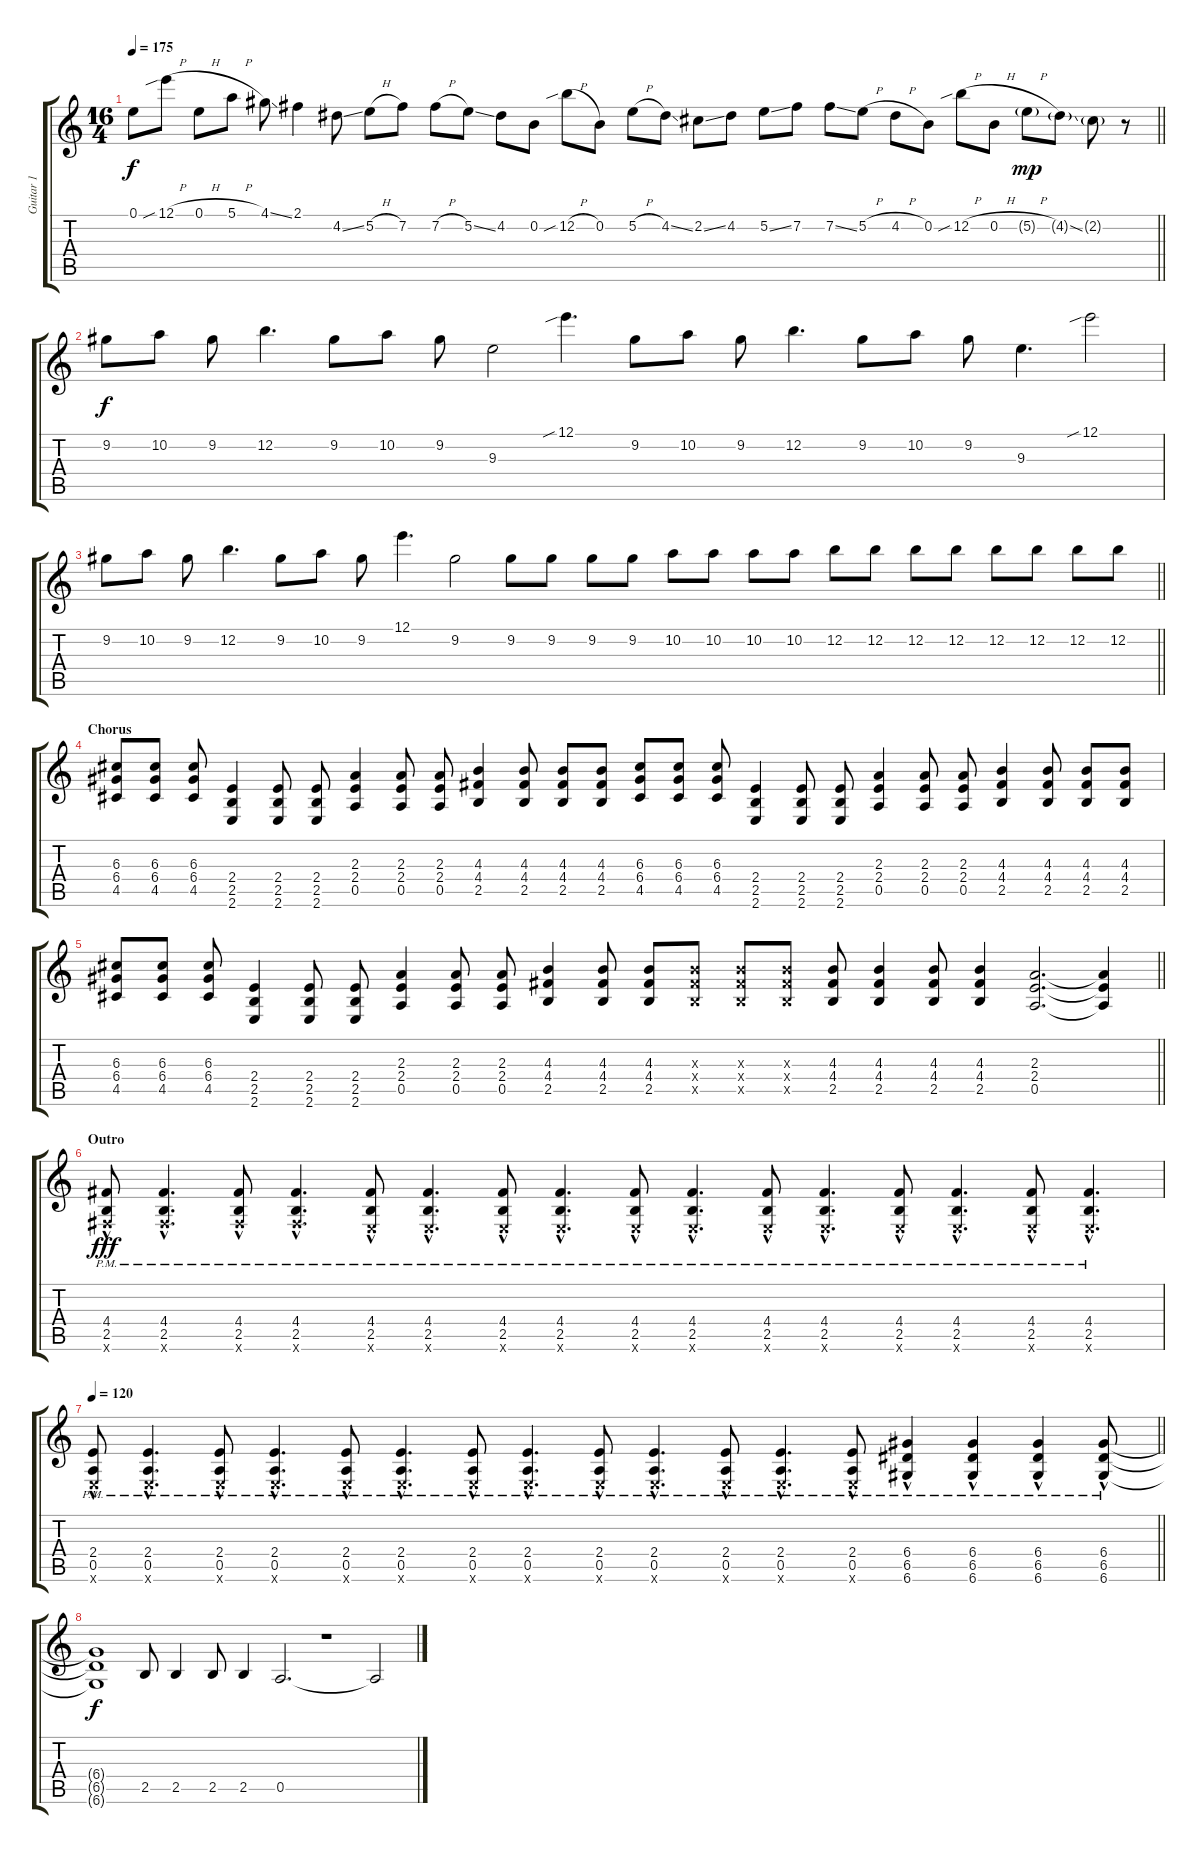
\track ("Guitar 1" "Guitar 1") {instrument distortionguitar}
\staff {score tabs}
\tuning (E4 B3 G3 D3 A2 D2) {hide}
\ts (16 4)
\tempo 175
\clef g2
\barLineRight lightlight
\ks c
0.1.8{dy f} 12.1{sib h}.8 0.1{h}.8 5.1{h}.8 4.1{ss}.8 2.1.4 4.2{ss}.8 5.2{h}.8 7.2.8 7.2{h}.8 5.2{ss}.8 4.2.8 0.2.8 12.2{sib h}.8 0.2.8 5.2{h}.8 4.2{ss}.8 2.2{ss}.8 4.2.8 5.2{ss}.8 7.2.8 7.2{ss}.8 5.2{h}.8 4.2{h}.8 0.2.8 12.2{sib h}.8 0.2{h}.8 5.2{h g}.8{dy mp} 4.2{ss g}.8 2.2{g}.8 r.8 |
9.2.8{dy f} 10.2.8 9.2.8 12.2.4{d} 9.2.8 10.2.8 9.2.8 9.3.2 12.1{sib}.4{d} 9.2.8 10.2.8 9.2.8 12.2.4{d} 9.2.8 10.2.8 9.2.8 9.3.4{d} 12.1{sib}.2 |
\barLineRight lightlight
9.2.8 10.2.8 9.2.8 12.2.4{d} 9.2.8 10.2.8 9.2.8 12.1.4{d} 9.2.2 9.2.8 9.2.8 9.2.8 9.2.8 10.2.8 10.2.8 10.2.8 10.2.8 12.2.8 12.2.8 12.2.8 12.2.8 12.2.8 12.2.8 12.2.8 12.2.8 |
\section ("" "Chorus")
(6.3 6.4 4.5).8 (6.3 6.4 4.5).8 (6.3 6.4 4.5).8 (2.4 2.5 2.6).4 (2.4 2.5 2.6).8 (2.4 2.5 2.6).8 (2.3 2.4 0.5).4 (2.3 2.4 0.5).8 (2.3 2.4 0.5).8 (4.3 4.4 2.5).4 (4.3 4.4 2.5).8 (4.3 4.4 2.5).8 (4.3 4.4 2.5).8 (6.3 6.4 4.5).8 (6.3 6.4 4.5).8 (6.3 6.4 4.5).8 (2.4 2.5 2.6).4 (2.4 2.5 2.6).8 (2.4 2.5 2.6).8 (2.3 2.4 0.5).4 (2.3 2.4 0.5).8 (2.3 2.4 0.5).8 (4.3 4.4 2.5).4 (4.3 4.4 2.5).8 (4.3 4.4 2.5).8 (4.3 4.4 2.5).8 |
\barLineRight lightlight
(6.3 6.4 4.5).8 (6.3 6.4 4.5).8 (6.3 6.4 4.5).8 (2.4 2.5 2.6).4 (2.4 2.5 2.6).8 (2.4 2.5 2.6).8 (2.3 2.4 0.5).4 (2.3 2.4 0.5).8 (2.3 2.4 0.5).8 (4.3 4.4 2.5).4 (4.3 4.4 2.5).8 (4.3 4.4 2.5).8 (4.3{x} 4.4{x} 2.5{x}).8 (4.3{x} 4.4{x} 2.5{x}).8 (4.3{x} 4.4{x} 2.5{x}).8 (4.3 4.4 2.5).8 (4.3 4.4 2.5).4 (4.3 4.4 2.5).8 (4.3 4.4 2.5).4 (2.3 2.4 0.5).2{d} (2.3{t} 2.4{t} 0.5{t}).4 |
\section ("" "Outro")
(4.4{hac pm} 2.5{hac pm} 4.6{x}).8{dy fff} (4.4{hac pm} 2.5{hac pm} 4.6{x}).4{d} (4.4{hac pm} 2.5{hac pm} 4.6{x}).8 (4.4{hac pm} 2.5{hac pm} 4.6{x}).4{d} (4.4{hac pm} 2.5{hac pm} 2.6{x}).8 (4.4{hac pm} 2.5{hac pm} 2.6{x}).4{d} (4.4{hac pm} 2.5{hac pm} 2.6{x}).8 (4.4{hac pm} 2.5{hac pm} 2.6{x}).4{d} (4.4{hac pm} 2.5{hac pm} 2.6{x}).8 (4.4{hac pm} 2.5{hac pm} 2.6{x}).4{d} (4.4{hac pm} 2.5{hac pm} 2.6{x}).8 (4.4{hac pm} 2.5{hac pm} 2.6{x}).4{d} (4.4{hac pm} 2.5{hac pm} 2.6{x}).8 (4.4{hac pm} 2.5{hac pm} 2.6{x}).4{d} (4.4{hac pm} 2.5{hac pm} 2.6{x}).8 (4.4{hac pm} 2.5{hac pm} 2.6{x}).4{d} |
\tempo 120
\barLineRight lightlight
(2.4{hac pm} 0.5{hac pm} 2.6{x}).8 (2.4{hac pm} 0.5{hac pm} 2.6{x}).4{d} (2.4{hac pm} 0.5{hac pm} 2.6{x}).8 (2.4{hac pm} 0.5{hac pm} 2.6{x}).4{d} (2.4{hac pm} 0.5{hac pm} 2.6{x}).8 (2.4{hac pm} 0.5{hac pm} 2.6{x}).4{d} (2.4{hac pm} 0.5{hac pm} 2.6{x}).8 (2.4{hac pm} 0.5{hac pm} 2.6{x}).4{d} (2.4{hac pm} 0.5{hac pm} 2.6{x}).8 (2.4{hac pm} 0.5{hac pm} 2.6{x}).4{d} (2.4{hac pm} 0.5{hac pm} 2.6{x}).8 (2.4{hac pm} 0.5{hac pm} 2.6{x}).4{d} (2.4{hac pm} 0.5{hac pm} 2.6{x}).8 (6.4{hac pm} 6.5{hac pm} 6.6{hac pm}).4 (6.4{hac pm} 6.5{hac pm} 6.6{hac pm}).4 (6.4{hac pm} 6.5{hac pm} 6.6{hac pm}).4 (6.4{hac pm} 6.5{hac pm} 6.6{hac pm}).8 |
(6.4{t} 6.5{t} 6.6{t}).1{dy f} 2.5.8 2.5.4 2.5.8 2.5.4 0.5.2{d} r.1 0.5{t}.2
